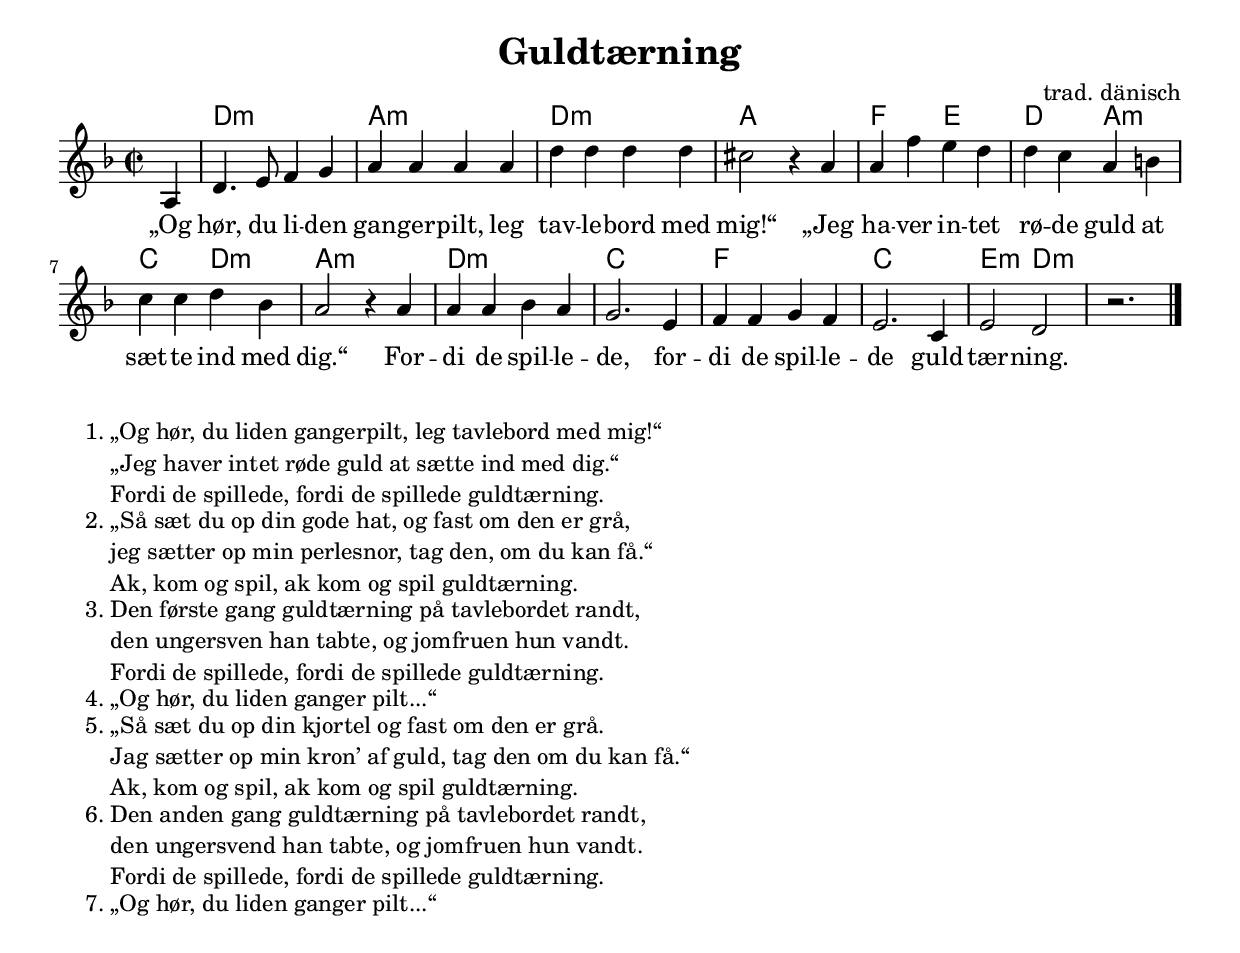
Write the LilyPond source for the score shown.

\version "2.12.0"
#(ly:set-option (quote no-point-and-click))
%#(set-global-staff-size 18)

\header{
	title = "Guldtærning"
%	poet = "T: "
	composer = "trad. dänisch"
%	instrument = "2 voc + git"
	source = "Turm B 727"
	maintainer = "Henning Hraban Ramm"
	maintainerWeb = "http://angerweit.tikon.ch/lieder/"
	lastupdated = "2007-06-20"
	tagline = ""
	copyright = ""
}

global = {
	\clef treble
	\key d \minor
	\time 2/2
}

akkorde = \chordmode {
	\partial 4 s4
	d1:m | a:m |
	d:m | a |
	f2 e | d a:m |
	c d:m | a1:m |
	d:m | c |
	f | c |
	e2:m d:m
}

dynamics = \relative c {
	r4\mp
}

oberstimme = \relative c' {
	\partial 4 a4
	d4. e8 f4 g |
	a4 a a4 a |
	d d d d |
	cis2 r4 a |
	a f' e d |
	d c a b |
	c c d bes |
	a2 r4 a |
	a a bes4 a |
	g2. e4 |
	f4 f g4 f |
	e2. c4 |
	e2 d2
	\partial 2. r2.
	\bar "|."
}


text = \lyricmode {
	„Og hør, du li -- den gan -- ger -- pilt,
	leg tav -- le -- bord med mig!“
	„Jeg ha -- ver in -- tet rø -- de guld
	at sæt -- te ind med dig.“
	For -- di de spil -- le -- de,
	for -- di de spil -- le -- de
	guld -- tær -- ning.
}

%\book {
% Papier-Ausgabe
\score {
	<<
		%\override Score . LyricText #'font-name = #"Gentium"
		%\override Score . LyricText #'font-shape = #'italic
		%\override Score . LyricText #'text-font-size = 12 % default: 12/20 * staff-size
		%\override Score . BarNumber 
		%    #'break-visibility = #all-invisible
		\context ChordNames {
			%\override ChordNames . ChordName  #'font-name = #"Gentium"
			\germanChords
			\set chordChanges = ##t
			\akkorde
		}
		\context Staff = Oben <<
			\global
			\context Voice = "eins" \oberstimme
		>>
		\lyricsto "eins" \new Lyrics { \text }
	>>
	\layout { 
		indent = 0\cm
		%linewidth = 123\mm
	}
}
	\markup{}
	\markup{ \hspace #2.5
		1. \column{
			\line{„Og hør, du liden gangerpilt, leg tavlebord med mig!“}
			\line{„Jeg haver intet røde guld at sætte ind med dig.“}
			\line{Fordi de spillede, fordi de spillede guldtærning.}
		}
	}
	\markup{ \hspace #2.5
		2. \column{
			\line{„Så sæt du op din gode hat, og fast om den er grå,}
			\line{jeg sætter op min perlesnor, tag den, om du kan få.“}
			\line{Ak, kom og spil, ak kom og spil guldtærning.}
		}
	}
	\markup{ \hspace #2.5
		3. \column{
			\line{Den første gang guldtærning på tavlebordet randt,}
			\line{den ungersven han tabte, og jomfruen hun vandt.}
			\line{Fordi de spillede, fordi de spillede guldtærning.}
		}
	}
	\markup{ \hspace #2.5
		4. \column{
			\line{„Og hør, du liden ganger pilt...“}
		}
	}
	\markup{ \hspace #2.5
		5. \column{
			\line{„Så sæt du op din kjortel og fast om den er grå.}
			\line{Jag sætter op min kron’ af guld, tag den om du kan få.“}
			\line{Ak, kom og spil, ak kom og spil guldtærning.}
		}
	}
	\markup{ \hspace #2.5
		6. \column{
			\line{Den anden gang guldtærning på tavlebordet randt,}
			\line{den ungersvend han tabte, og jomfruen hun vandt.}
			\line{Fordi de spillede, fordi de spillede guldtærning.}
		}
	}
	\markup{ \hspace #2.5
		7. \column{
			\line{„Og hør, du liden ganger pilt...“}
		}
	}
% }

% MIDI
\score {
	\unfoldRepeats {
		<<
			\context Staff = chords <<
				\set Staff.midiInstrument = "fx 4 (atmosphere)"
				\context Voice = chords {
					<< \dynamics \akkorde >>
				}
			>>
			\context Staff = ober <<
				%\set Staff.midiInstrument = "violin"
				\context Voice = ober \oberstimme
			>>
		>>
	}
	\midi{
		\context { \Score
		tempoWholesPerMinute = #(ly:make-moment 180 4)
		}
	}
}

